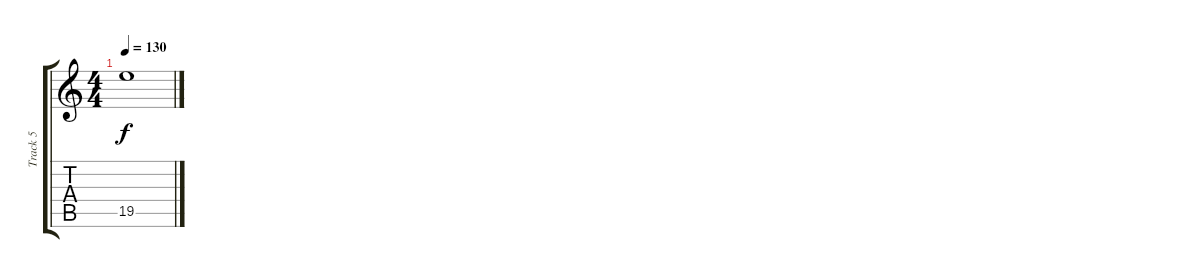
\track ("Track 5" "Track 5") {instrument overdrivenguitar}
\staff {score tabs}
\tuning (E4 B3 G3 D3 A2 E2) {hide}
\ts (4 4)
\tempo 130
\clef g2
\ks c
19.5{t}.1{dy f}
